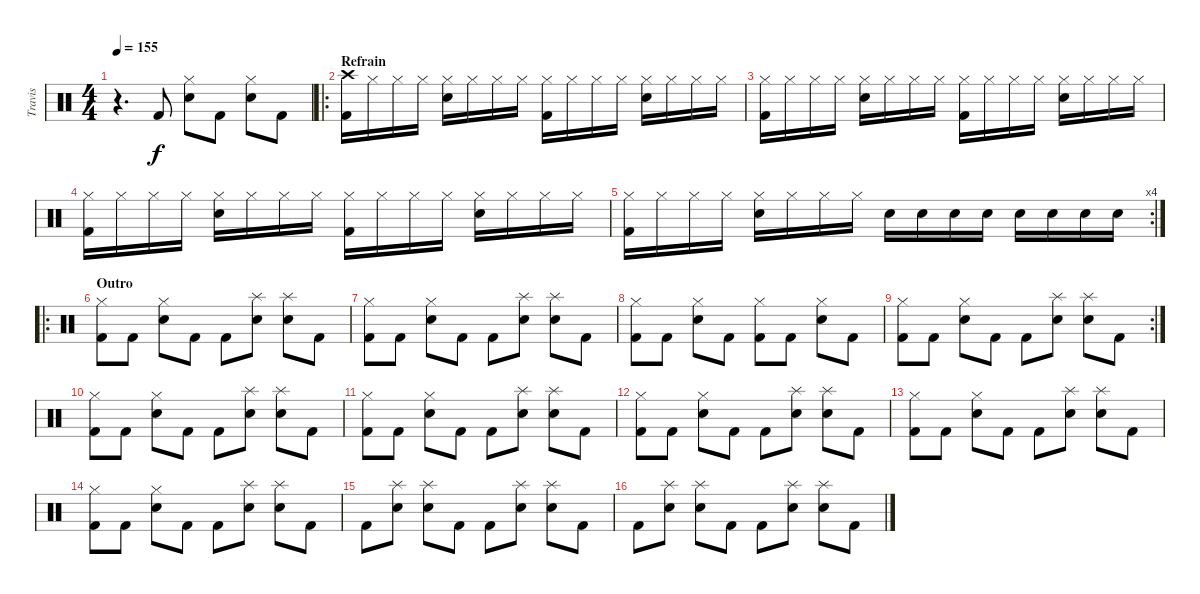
\track ("Travis" "Travis") {instrument percussion}
\staff {score}
\articulation defaults
\ts (4 4)
\tempo 155
\clef neutral
\ks c
r.4{d dy f} "Kick (hit) 2".8 ("Hi-Hat (closed)" "Electric Snare (hit)").8 "Kick (hit) 2".8 ("Hi-Hat (closed)" "Electric Snare (hit)").8 "Kick (hit) 2".8 |
\ro
\section ("" "Refrain")
("Crash high (hit)" "Kick (hit) 2").16 "Hi-Hat (closed)".16 "Hi-Hat (closed)".16 "Hi-Hat (closed)".16 ("Hi-Hat (closed)" "Electric Snare (hit)").16 "Hi-Hat (closed)".16 "Hi-Hat (closed)".16 "Hi-Hat (closed)".16 ("Hi-Hat (closed)" "Kick (hit) 2").16 "Hi-Hat (closed)".16 "Hi-Hat (closed)".16 "Hi-Hat (closed)".16 ("Hi-Hat (closed)" "Electric Snare (hit)").16 "Hi-Hat (closed)".16 "Hi-Hat (closed)".16 "Hi-Hat (closed)".16 |
("Hi-Hat (closed)" "Kick (hit) 2").16 "Hi-Hat (closed)".16 "Hi-Hat (closed)".16 "Hi-Hat (closed)".16 ("Hi-Hat (closed)" "Electric Snare (hit)").16 "Hi-Hat (closed)".16 "Hi-Hat (closed)".16 "Hi-Hat (closed)".16 ("Hi-Hat (closed)" "Kick (hit) 2").16 "Hi-Hat (closed)".16 "Hi-Hat (closed)".16 "Hi-Hat (closed)".16 ("Hi-Hat (closed)" "Electric Snare (hit)").16 "Hi-Hat (closed)".16 "Hi-Hat (closed)".16 "Hi-Hat (closed)".16 |
("Hi-Hat (closed)" "Kick (hit) 2").16 "Hi-Hat (closed)".16 "Hi-Hat (closed)".16 "Hi-Hat (closed)".16 ("Hi-Hat (closed)" "Electric Snare (hit)").16 "Hi-Hat (closed)".16 "Hi-Hat (closed)".16 "Hi-Hat (closed)".16 ("Hi-Hat (closed)" "Kick (hit) 2").16 "Hi-Hat (closed)".16 "Hi-Hat (closed)".16 "Hi-Hat (closed)".16 ("Hi-Hat (closed)" "Electric Snare (hit)").16 "Hi-Hat (closed)".16 "Hi-Hat (closed)".16 "Hi-Hat (closed)".16 |
\rc 4
("Hi-Hat (closed)" "Kick (hit) 2").16 "Hi-Hat (closed)".16 "Hi-Hat (closed)".16 "Hi-Hat (closed)".16 ("Hi-Hat (closed)" "Electric Snare (hit)").16 "Hi-Hat (closed)".16 "Hi-Hat (closed)".16 "Hi-Hat (closed)".16 "Electric Snare (hit)".16 "Electric Snare (hit)".16 "Electric Snare (hit)".16 "Electric Snare (hit)".16 "Snare (hit) 2".16 "Snare (hit) 2".16 "Snare (hit) 2".16 "Snare (hit) 2".16 |
\ro
\section ("" "Outro")
("Hi-Hat (closed)" "Kick (hit) 2").8 "Kick (hit) 2".8 ("Hi-Hat (closed)" "Electric Snare (hit)").8 "Kick (hit) 2".8 "Kick (hit) 2".8 ("Splash (hit)" "Electric Snare (hit)").8 ("Splash (hit)" "Electric Snare (hit)").8 "Kick (hit) 2".8 |
("Hi-Hat (closed)" "Kick (hit) 2").8 "Kick (hit) 2".8 ("Hi-Hat (closed)" "Electric Snare (hit)").8 "Kick (hit) 2".8 "Kick (hit) 2".8 ("Splash (hit)" "Electric Snare (hit)").8 ("Splash (hit)" "Electric Snare (hit)").8 "Kick (hit) 2".8 |
("Hi-Hat (closed)" "Kick (hit) 2").8 "Kick (hit) 2".8 ("Hi-Hat (closed)" "Electric Snare (hit)").8 "Kick (hit) 2".8 ("Hi-Hat (closed)" "Kick (hit) 2").8 "Kick (hit) 2".8 ("Hi-Hat (closed)" "Electric Snare (hit)").8 "Kick (hit) 2".8 |
\rc 2
("Hi-Hat (closed)" "Kick (hit) 2").8 "Kick (hit) 2".8 ("Hi-Hat (closed)" "Electric Snare (hit)").8 "Kick (hit) 2".8 "Kick (hit) 2".8 ("Splash (hit)" "Electric Snare (hit)").8 ("Splash (hit)" "Electric Snare (hit)").8 "Kick (hit) 2".8 |
("Hi-Hat (closed)" "Kick (hit) 2").8 "Kick (hit) 2".8 ("Hi-Hat (closed)" "Electric Snare (hit)").8 "Kick (hit) 2".8 "Kick (hit) 2".8 ("Splash (hit)" "Electric Snare (hit)").8 ("Splash (hit)" "Electric Snare (hit)").8 "Kick (hit) 2".8 |
("Hi-Hat (closed)" "Kick (hit) 2").8 "Kick (hit) 2".8 ("Hi-Hat (closed)" "Electric Snare (hit)").8 "Kick (hit) 2".8 "Kick (hit) 2".8 ("Splash (hit)" "Electric Snare (hit)").8 ("Splash (hit)" "Electric Snare (hit)").8 "Kick (hit) 2".8 |
("Hi-Hat (closed)" "Kick (hit) 2").8 "Kick (hit) 2".8 ("Hi-Hat (closed)" "Electric Snare (hit)").8 "Kick (hit) 2".8 "Kick (hit) 2".8 ("Splash (hit)" "Electric Snare (hit)").8 ("Splash (hit)" "Electric Snare (hit)").8 "Kick (hit) 2".8 |
("Hi-Hat (closed)" "Kick (hit) 2").8 "Kick (hit) 2".8 ("Hi-Hat (closed)" "Electric Snare (hit)").8 "Kick (hit) 2".8 "Kick (hit) 2".8 ("Splash (hit)" "Electric Snare (hit)").8 ("Splash (hit)" "Electric Snare (hit)").8 "Kick (hit) 2".8 |
("Hi-Hat (closed)" "Kick (hit) 2").8 "Kick (hit) 2".8 ("Hi-Hat (closed)" "Electric Snare (hit)").8 "Kick (hit) 2".8 "Kick (hit) 2".8 ("Splash (hit)" "Electric Snare (hit)").8 ("Splash (hit)" "Electric Snare (hit)").8 "Kick (hit) 2".8 |
"Kick (hit) 2".8 ("Splash (hit)" "Electric Snare (hit)").8 ("Splash (hit)" "Electric Snare (hit)").8 "Kick (hit) 2".8 "Kick (hit) 2".8 ("Splash (hit)" "Electric Snare (hit)").8 ("Splash (hit)" "Electric Snare (hit)").8 "Kick (hit) 2".8 |
"Kick (hit) 2".8 ("Splash (hit)" "Electric Snare (hit)").8 ("Splash (hit)" "Electric Snare (hit)").8 "Kick (hit) 2".8 "Kick (hit) 2".8 ("Splash (hit)" "Electric Snare (hit)").8 ("Splash (hit)" "Electric Snare (hit)").8 "Kick (hit) 2".8
